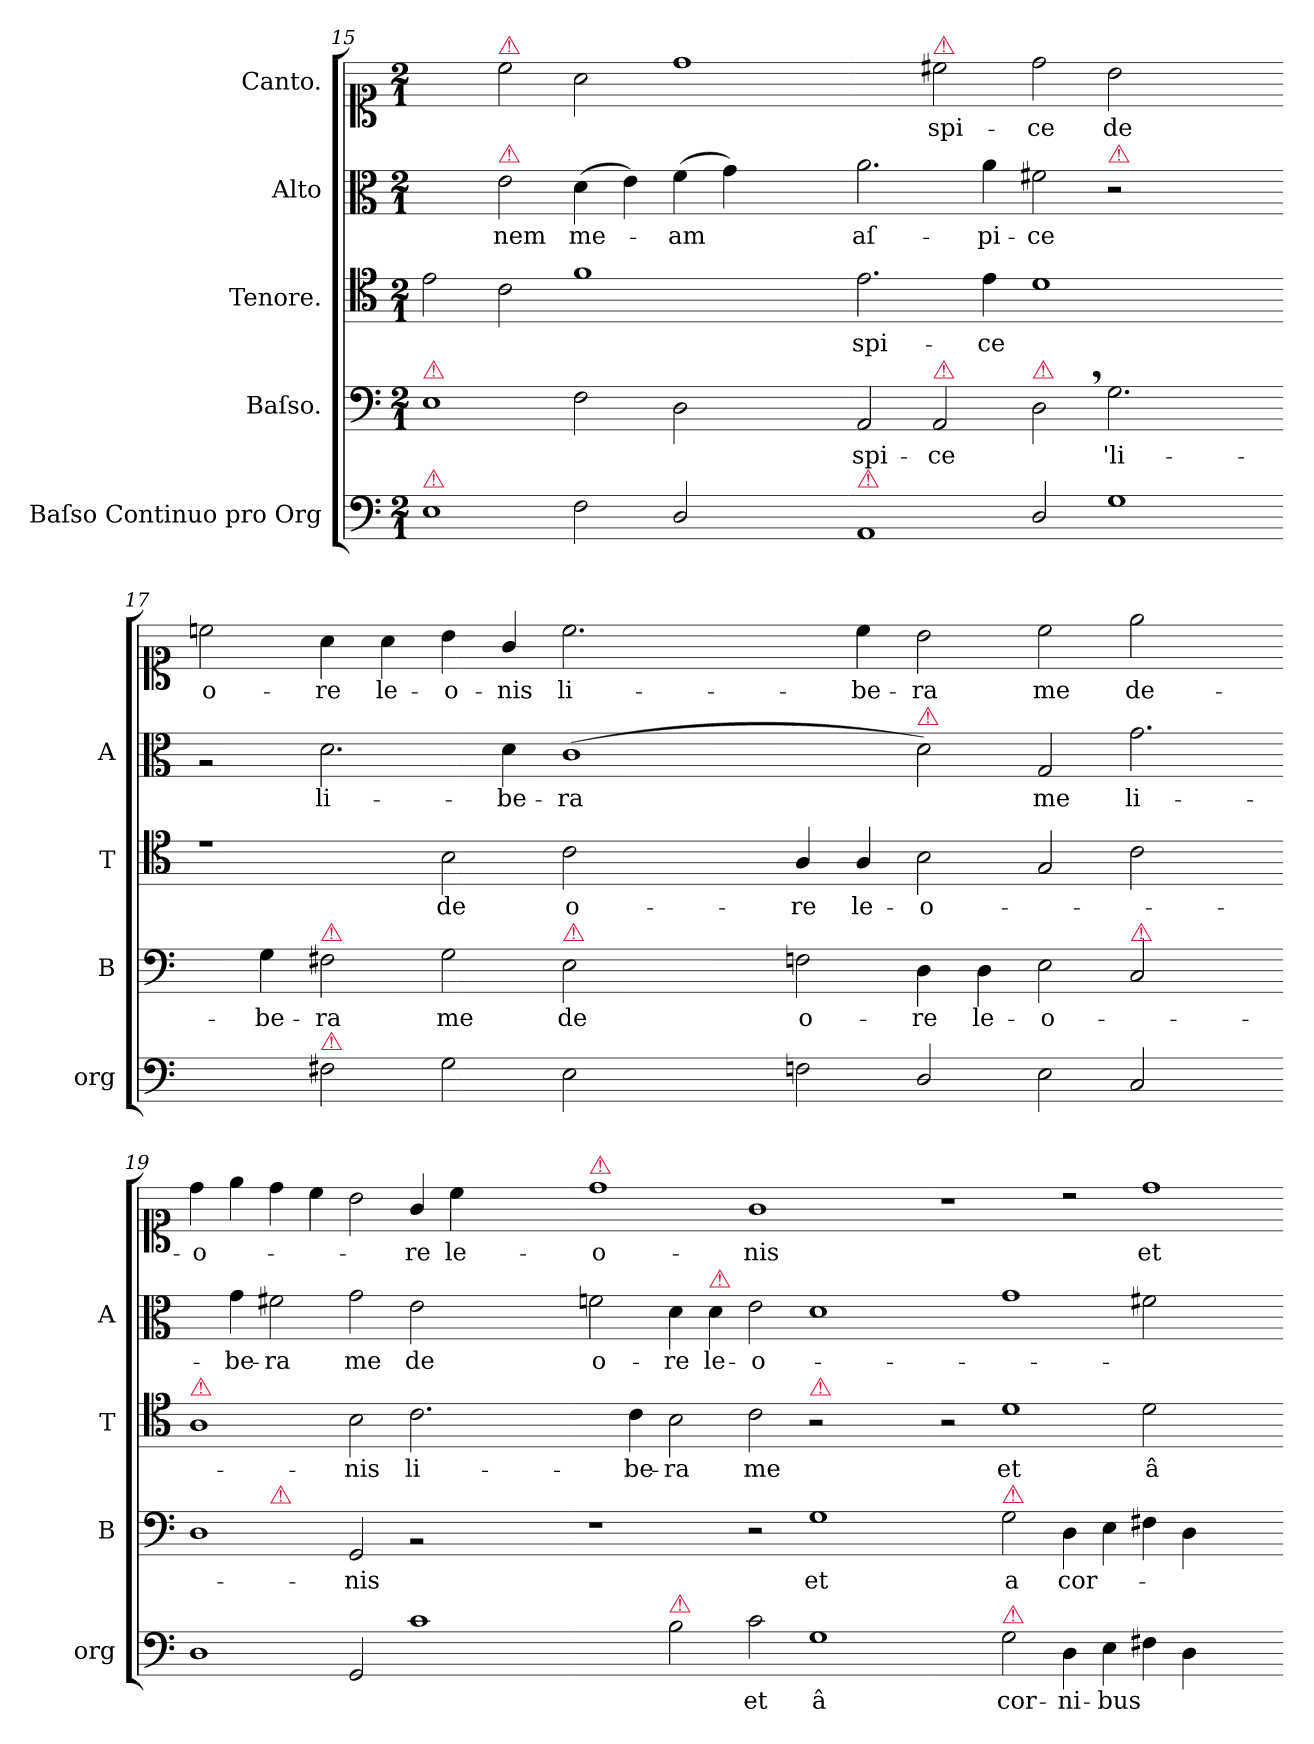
**kern	**text	**kern	**text	**kern	**text	**kern	**text	**kern	**text
*part5	*part5	*part4	*part4	*part3	*part3	*part2	*part2	*part1	*part1
*staff5	*staff5	*staff4	*staff4	*staff3	*staff3	*staff2	*staff2	*staff1	*staff1
*I"Baſso Continuo pro Org	*	*I"Baſso.	*	*I"Tenore.	*	*I"Alto	*	*I"Canto.	*
*I'org	*	*I'B	*	*I'T	*	*I'A	*	*	*
*clefF4	*	*clefF4	*	*clefC4	*	*clefC3	*	*clefC1	*
*k[]	*	*k[]	*	*k[]	*	*k[]	*	*k[]	*
*M2/1	*	*M2/1	*	*M2/1	*	*M2/1	*	*M2/1	*
=15	=15	=15	=15	=15	=15	=15	=15	=15	=15
!	!	!LO:TX:a:color=crimson:t=⚠	!	!	!	!	!	!	!
!LO:TX:a:color=crimson:t=⚠	!	!	!	!	!	!	!	!	!
1E	.	1E\	.	2e\	.	2ryy	.	2ryy	.
!	!	!	!	!	!	!	!	!LO:TX:a:color=crimson:t=⚠	!
!	!	!	!	!	!	!LO:TX:a:color=crimson:t=⚠	!	!	!
.	.	.	.	2c\	.	2e\	-nem	2cc\	.
2F\	.	2F\	.	1f	.	(4d\	me-	2a\	.
.	.	.	.	.	.	4e\)	.	.	.
2D/	.	2D\	.	.	.	(4f\	-am	1dd\	.
.	.	.	.	.	.	4g\)	.	.	.
2ryy	.	2ryy	.	2ryy	.	2ryy	.	.	.
=16-	=16-	=16-	=16-	=16-	=16-	=16-	=16-	=16-	=16-
!LO:TX:a:color=crimson:t=⚠	!	!	!	!	!	!	!	!	!
1AA	.	2AA/	-spi-	2.e\	-spi-	2.a\	aſ-	2ryy	.
!	!	!	!	!	!	!	!	!LO:TX:a:color=crimson:t=⚠	!
!	!	!LO:TX:a:color=crimson:t=⚠	!	!	!	!	!	!	!
.	.	2AA/	-ce	.	.	.	.	2cc#X\	-spi-
.	.	.	.	4e\	-ce	4a\	-pi-	.	.
!	!	!LO:TX:a:color=crimson:t=⚠	!	!	!	!	!	!	!
2D/	.	2D,<\	.	1d	.	2f#X\	-ce	2dd\	-ce
!	!	!	!	!	!	!LO:TX:a:color=crimson:t=⚠	!	!	!
1G\	.	2.G\	'li-	.	.	2r	.	2b\	de
.	.	.	.	2ryy	.	2ryy	.	2ryy	.
.	.	4ryy	.	.	.	.	.	.	.
=17-	=17-	=17-	=17-	=17-	=17-	=17-	=17-	=17-	=17-
2ryy	.	4ryy	.	1re	.	2rA	.	2ccn\	o-
.	.	4G\	-be-	.	.	.	.	.	.
!	!	!LO:TX:a:color=crimson:t=⚠	!	!	!	!	!	!	!
!LO:TX:a:color=crimson:t=⚠	!	!	!	!	!	!	!	!	!
2F#X\	.	2F#X\	-ra	.	.	2.d\	li-	4a\	-re
.	.	.	.	.	.	.	.	4a\	le-
2G\	.	2G\	me	2B\	de	.	.	4b\	-o-
.	.	.	.	.	.	4d\	-be-	4g/	-nis
!	!	!LO:TX:a:color=crimson:t=⚠	!	!	!	!	!	!	!
2E\	.	2E\	de	2c\	o-	(1c\	-ra	2.cc\	li-
2ryy	.	2ryy	.	2ryy	.	.	.	.	.
.	.	.	.	.	.	.	.	4ryy	.
=18-	=18-	=18-	=18-	=18-	=18-	=18-	=18-	=18-	=18-
2Fn\	.	2Fn\	o-	4A/	-re	2ryy	.	4ryy	.
.	.	.	.	4A/	le-	.	.	4cc\	-be-
!	!	!	!	!	!	!LO:TX:a:color=crimson:t=⚠	!	!	!
2D/	.	4D\	-re	2B\	-o-	2d\)	.	2b\	-ra
.	.	4D\	le-	.	.	.	.	.	.
2E\	.	2E\	-o-	2G/	.	2G/	me	2cc\	me
!	!	!LO:TX:a:color=crimson:t=⚠	!	!	!	!	!	!	!
2C/	.	2C/	.	2c\	.	2.g\	li-	2ee\	de-
4ryy	.	4ryy	.	4ryy	.	.	.	4ryy	.
=19-	=19-	=19-	=19-	=19-	=19-	=19-	=19-	=19-	=19-
!	!	!	!	!LO:TX:a:color=crimson:t=⚠	!	!	!	!	!
*	*	*^	*	*	*	*	*	*	*
1D	.	1D\	2ryy	.	1A	.	4ryy	.	4dd\	-o-
.	.	.	.	.	.	.	4g\	-be-	4ee\	.
!	!	!	!LO:TX:a:color=crimson:t=⚠	!	!	!	!	!	!	!
.	.	.	0ryy	.	.	.	2f#X\	-ra	4dd\	.
.	.	.	.	.	.	.	.	.	4cc\	.
2GG/	.	2GG/	.	-nis	2B\	-nis	2g\	me	2b\	.
1c\	.	2rBB	.	.	2.c\	li-	2e\	de	4g/	-re
.	.	.	.	.	.	.	.	.	4cc\	le-
.	.	2ryy	.	.	.	.	2ryy	.	2ryy	.
.	.	.	.	.	4ryy	.	.	.	.	.
=20-	=20-	=20-	=20-	=20-	=20-	=20-	=20-	=20-	=20-	=20-
!	!	!	!	!	!	!	!	!	!LO:TX:a:color=crimson:t=⚠	!
!	!	!LO:TX:a:color=crimson:t=⚠	!	!	!	!	!	!	!	!
*	*	*v	*v	*	*	*	*	*	*	*
2ryy	.	1r	.	4ryy	.	2fn\	o-	1dd	-o-
.	.	.	.	4c\	-be-	.	.	.	.
!LO:TX:a:color=crimson:t=⚠	!	!	!	!	!	!	!	!	!
2B\	.	.	.	2B\	-ra	4d\	-re	.	.
!	!	!	!	!	!	!LO:TX:a:color=crimson:t=⚠	!	!	!
.	.	.	.	.	.	4d\	le-	.	.
2c\	et	2r	.	2c\	me	2e\	-o-	1g	-nis
!	!	!	!	!LO:TX:a:color=crimson:t=⚠	!	!	!	!	!
1G\	â	1G\	et	2r	.	1d\	.	.	.
.	.	.	.	2ryy	.	.	.	2ryy	.
=21-	=21-	=21-	=21-	=21-	=21-	=21-	=21-	=21-	=21-
2ryy	.	2ryy	.	2r	.	2ryy	.	1r	.
!	!	!LO:TX:a:color=crimson:t=⚠	!	!	!	!	!	!	!
!LO:TX:a:color=crimson:t=⚠	!	!	!	!	!	!	!	!	!
2G\	cor-	2G\	a	1d	et	1g	.	.	.
4D\	-ni-	4D\	cor-	.	.	.	.	2rb	.
4E\	-bus	4E\	.	.	.	.	.	.	.
4F#X\	.	4F#X\	.	2d\	â	2f#X\	.	1dd\	et
4D\	.	4D\	.	.	.	.	.	.	.
2ryy	.	2ryy	.	2ryy	.	2ryy	.	.	.
=-	=-	=-	=-	=-	=-	=-	=-	=-	=-
*-	*-	*-	*-	*-	*-	*-	*-	*-	*-
